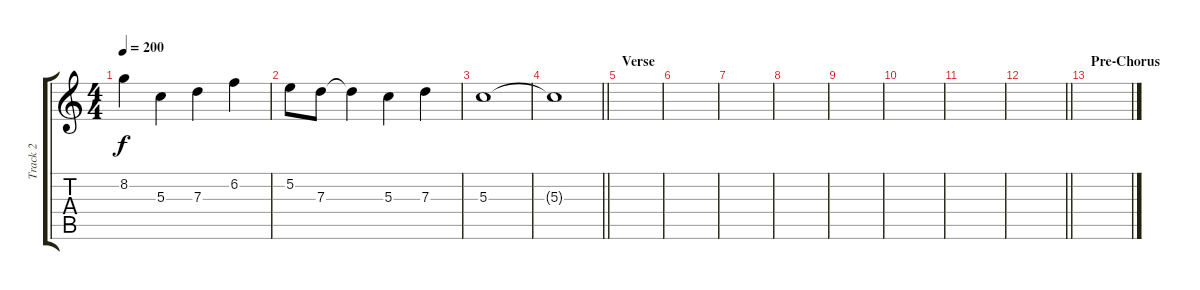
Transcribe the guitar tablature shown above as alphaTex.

\track ("Track 2" "Track 2") {instrument distortionguitar}
\staff {score tabs}
\tuning (E4 B3 G3 D3 A2 E2) {hide}
\ts (4 4)
\tempo 200
\clef g2
\ks c
8.2.4{dy f} 5.3.4 7.3.4 6.2.4 |
5.2.8 7.3.8 7.3{t}.4 5.3.4 7.3.4 |
5.3.1 |
\barLineRight lightlight
5.3{t}.1 |
\section ("" "Verse")
|
|
|
|
|
|
|
\barLineRight lightlight
|
\section ("" "Pre-Chorus")
